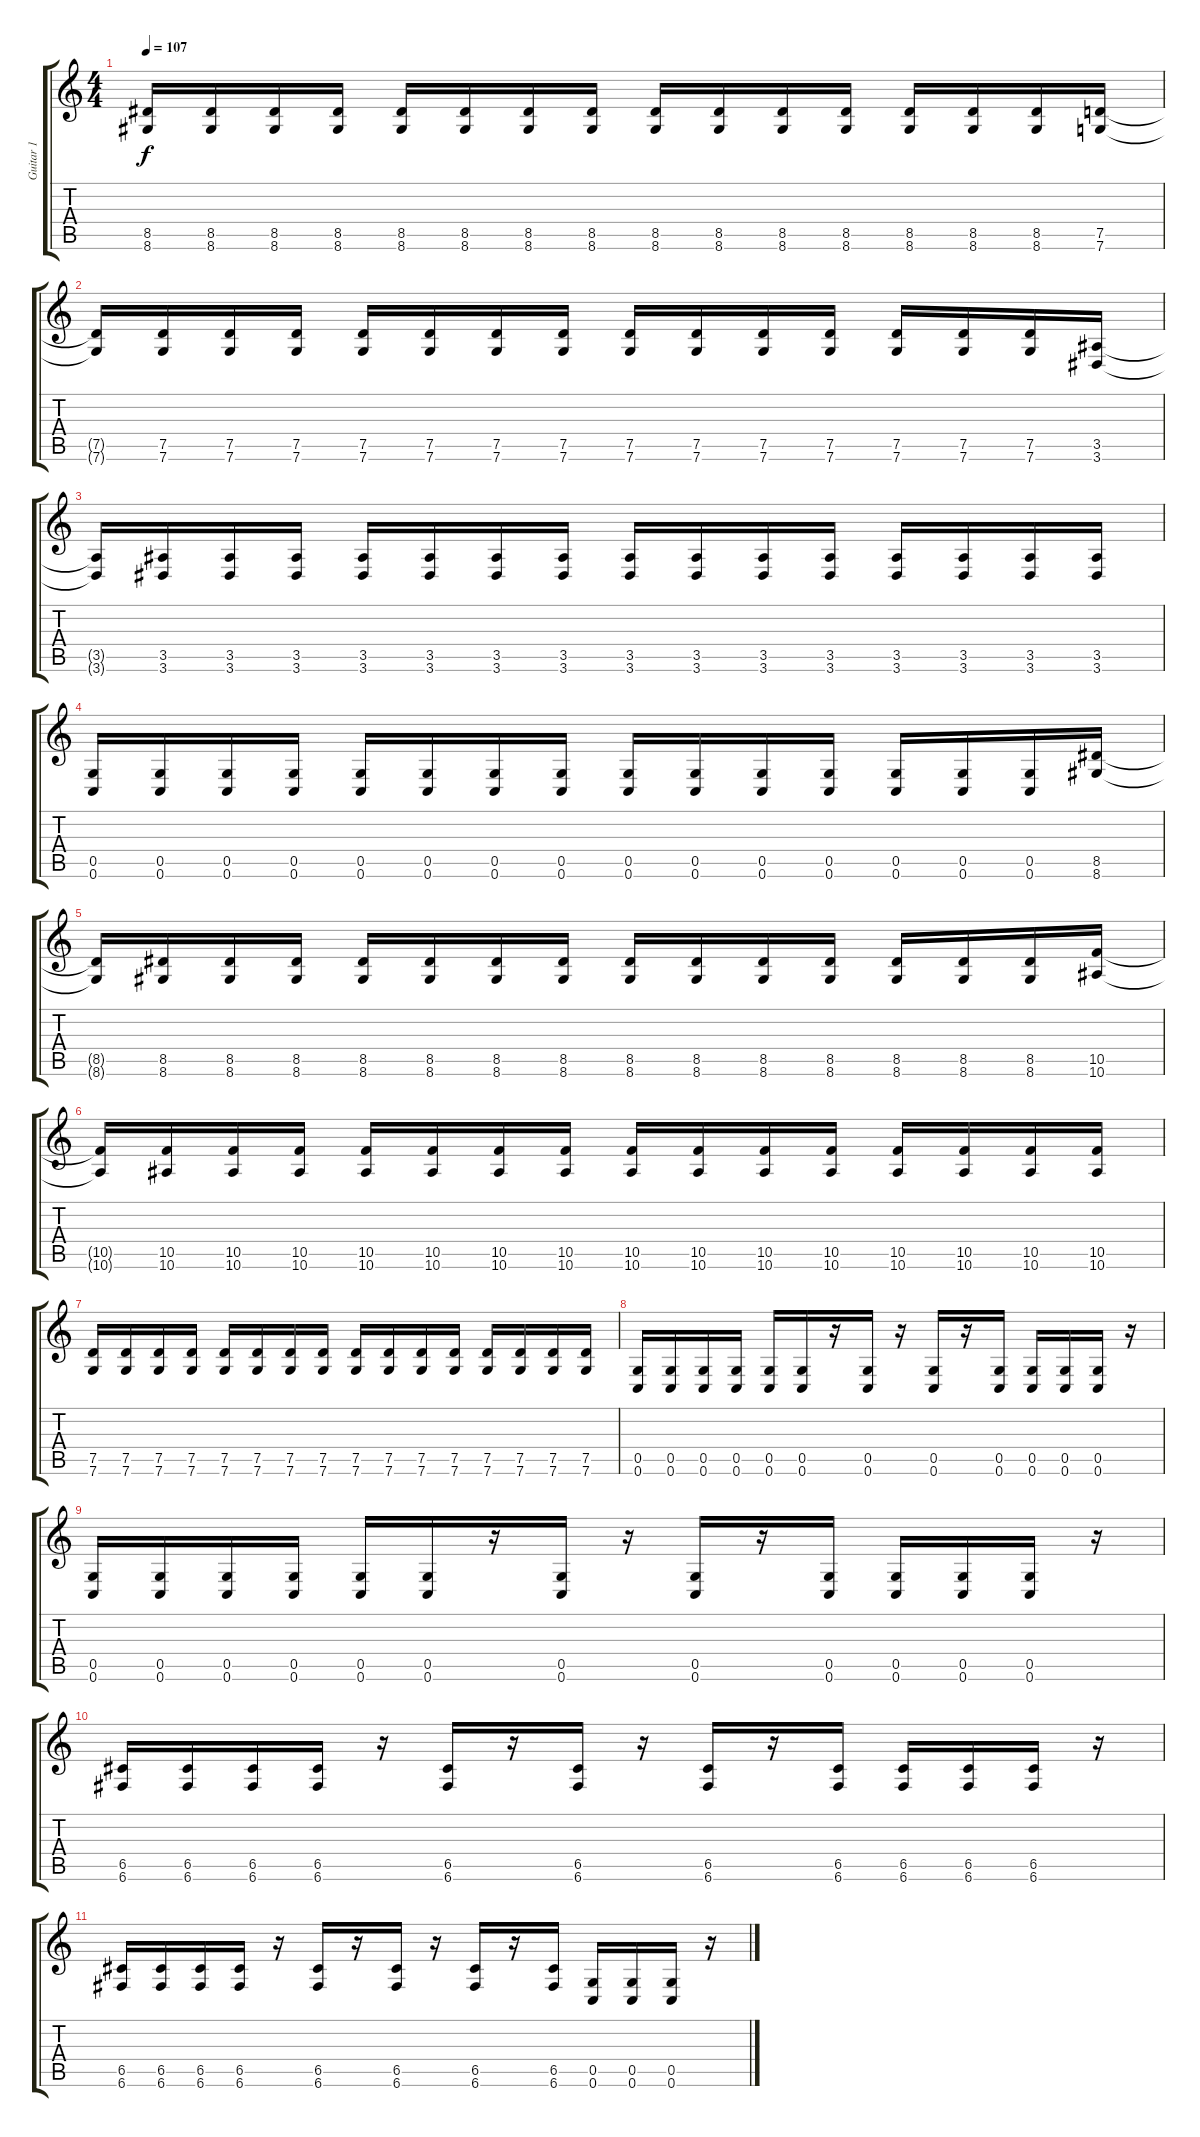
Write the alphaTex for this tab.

\track ("Guitar 1" "Guitar 1") {instrument distortionguitar}
\staff {score tabs}
\tuning (D4 A3 F3 C3 G2 C2) {hide}
\ts (4 4)
\tempo 107
\clef g2
\ks c
(8.5 8.6).16{dy f} (8.5 8.6).16 (8.5 8.6).16 (8.5 8.6).16 (8.5 8.6).16 (8.5 8.6).16 (8.5 8.6).16 (8.5 8.6).16 (8.5 8.6).16 (8.5 8.6).16 (8.5 8.6).16 (8.5 8.6).16 (8.5 8.6).16 (8.5 8.6).16 (8.5 8.6).16 (7.5 7.6).16 |
(7.5{t} 7.6{t}).16 (7.5 7.6).16 (7.5 7.6).16 (7.5 7.6).16 (7.5 7.6).16 (7.5 7.6).16 (7.5 7.6).16 (7.5 7.6).16 (7.5 7.6).16 (7.5 7.6).16 (7.5 7.6).16 (7.5 7.6).16 (7.5 7.6).16 (7.5 7.6).16 (7.5 7.6).16 (3.5 3.6).16 |
(3.5{t} 3.6{t}).16 (3.5 3.6).16 (3.5 3.6).16 (3.5 3.6).16 (3.5 3.6).16 (3.5 3.6).16 (3.5 3.6).16 (3.5 3.6).16 (3.5 3.6).16 (3.5 3.6).16 (3.5 3.6).16 (3.5 3.6).16 (3.5 3.6).16 (3.5 3.6).16 (3.5 3.6).16 (3.5 3.6).16 |
(0.5 0.6).16 (0.5 0.6).16 (0.5 0.6).16 (0.5 0.6).16 (0.5 0.6).16 (0.5 0.6).16 (0.5 0.6).16 (0.5 0.6).16 (0.5 0.6).16 (0.5 0.6).16 (0.5 0.6).16 (0.5 0.6).16 (0.5 0.6).16 (0.5 0.6).16 (0.5 0.6).16 (8.5 8.6).16 |
(8.5{t} 8.6{t}).16 (8.5 8.6).16 (8.5 8.6).16 (8.5 8.6).16 (8.5 8.6).16 (8.5 8.6).16 (8.5 8.6).16 (8.5 8.6).16 (8.5 8.6).16 (8.5 8.6).16 (8.5 8.6).16 (8.5 8.6).16 (8.5 8.6).16 (8.5 8.6).16 (8.5 8.6).16 (10.5 10.6).16 |
(10.5{t} 10.6{t}).16 (10.5 10.6).16 (10.5 10.6).16 (10.5 10.6).16 (10.5 10.6).16 (10.5 10.6).16 (10.5 10.6).16 (10.5 10.6).16 (10.5 10.6).16 (10.5 10.6).16 (10.5 10.6).16 (10.5 10.6).16 (10.5 10.6).16 (10.5 10.6).16 (10.5 10.6).16 (10.5 10.6).16 |
(7.5 7.6).16 (7.5 7.6).16 (7.5 7.6).16 (7.5 7.6).16 (7.5 7.6).16 (7.5 7.6).16 (7.5 7.6).16 (7.5 7.6).16 (7.5 7.6).16 (7.5 7.6).16 (7.5 7.6).16 (7.5 7.6).16 (7.5 7.6).16 (7.5 7.6).16 (7.5 7.6).16 (7.5 7.6).16 |
(0.5 0.6).16 (0.5 0.6).16 (0.5 0.6).16 (0.5 0.6).16 (0.5 0.6).16 (0.5 0.6).16 r.16 (0.5 0.6).16 r.16 (0.5 0.6).16 r.16 (0.5 0.6).16 (0.5 0.6).16 (0.5 0.6).16 (0.5 0.6).16 r.16 |
(0.5 0.6).16 (0.5 0.6).16 (0.5 0.6).16 (0.5 0.6).16 (0.5 0.6).16 (0.5 0.6).16 r.16 (0.5 0.6).16 r.16 (0.5 0.6).16 r.16 (0.5 0.6).16 (0.5 0.6).16 (0.5 0.6).16 (0.5 0.6).16 r.16 |
(6.5 6.6).16 (6.5 6.6).16 (6.5 6.6).16 (6.5 6.6).16 r.16 (6.5 6.6).16 r.16 (6.5 6.6).16 r.16 (6.5 6.6).16 r.16 (6.5 6.6).16 (6.5 6.6).16 (6.5 6.6).16 (6.5 6.6).16 r.16 |
(6.5 6.6).16 (6.5 6.6).16 (6.5 6.6).16 (6.5 6.6).16 r.16 (6.5 6.6).16 r.16 (6.5 6.6).16 r.16 (6.5 6.6).16 r.16 (6.5 6.6).16 (0.5 0.6).16 (0.5 0.6).16 (0.5 0.6).16 r.16
